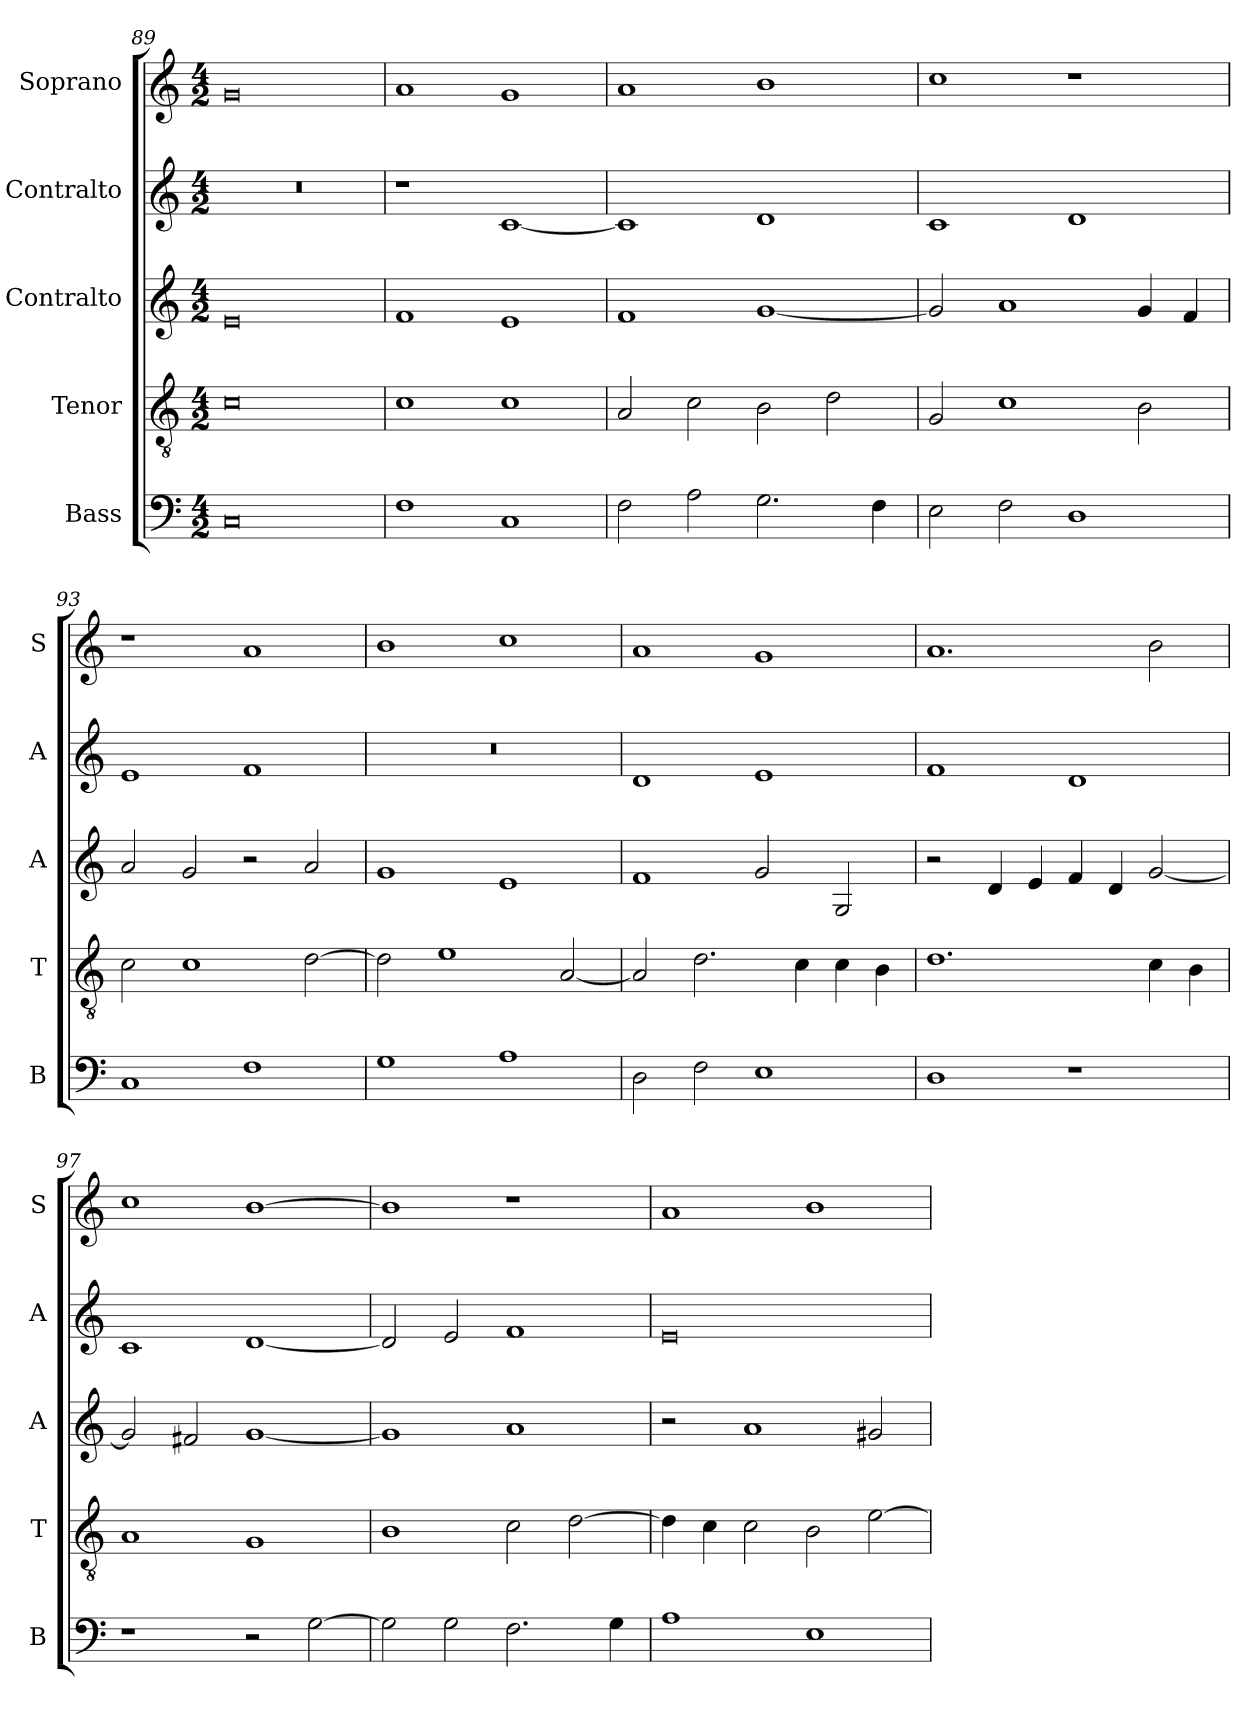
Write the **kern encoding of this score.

**kern	**kern	**kern	**kern	**kern
*part5	*part4	*part3	*part2	*part1
*staff5	*staff4	*staff3	*staff2	*staff1
*I"Bass	*I"Tenor	*I"Contralto	*I"Contralto	*I"Soprano
*I'B	*I'T	*I'A	*I'A	*I'S
*clefF4	*clefGv2	*clefG2	*clefG2	*clefG2
*k[]	*k[]	*k[]	*k[]	*k[]
*G:mix	*G:mix	*G:mix	*G:mix	*G:mix
*M4/2	*M4/2	*M4/2	*M4/2	*M4/2
=89	=89	=89	=89	=89
0C	0c	0e	0r	0g
=90	=90	=90	=90	=90
1F	1c	1f	1r	1a
1C	1c	1e	[1c	1g
=91	=91	=91	=91	=91
2F	2A	1f	1c]	1a
2A	2c	.	.	.
2.G	2B	[1g	1d	1b
.	2d	.	.	.
4F	.	.	.	.
=92	=92	=92	=92	=92
2E	2G	2g]	1c	1cc
2F	1c	1a	.	.
1D	.	.	1d	1r
.	2B	4g	.	.
.	.	4f	.	.
=93	=93	=93	=93	=93
1C	2c	2a	1e	1r
.	1c	2g	.	.
1F	.	2r	1f	1a
.	[2d	2a	.	.
=94	=94	=94	=94	=94
1G	2d]	1g	0r	1b
.	1e	.	.	.
1A	.	1e	.	1cc
.	[2A	.	.	.
=95	=95	=95	=95	=95
2D	2A]	1f	1d	1a
2F	2.d	.	.	.
1E	.	2g	1e	1g
.	4c	.	.	.
.	4c	2G	.	.
.	4B	.	.	.
=96	=96	=96	=96	=96
1D	1.d	2r	1f	1.a
.	.	4d	.	.
.	.	4e	.	.
1r	.	4f	1d	.
.	.	4d	.	.
.	4c	[2g	.	2b
.	4B	.	.	.
=97	=97	=97	=97	=97
1r	1A	2g]	1c	1cc
.	.	2f#X	.	.
2r	1G	[1g	[1d	[1b
[2G	.	.	.	.
=98	=98	=98	=98	=98
2G]	1B	1g]	2d]	1b]
2G	.	.	2e	.
2.F	2c	1a	1f	1r
.	[2d	.	.	.
4G	.	.	.	.
=99	=99	=99	=99	=99
1A	4d]	2r	0e	1a
.	4c	.	.	.
.	2c	1a	.	.
1E	2B	.	.	1b
.	[2e	2g#X	.	.
=	=	=	=	=
*-	*-	*-	*-	*-
